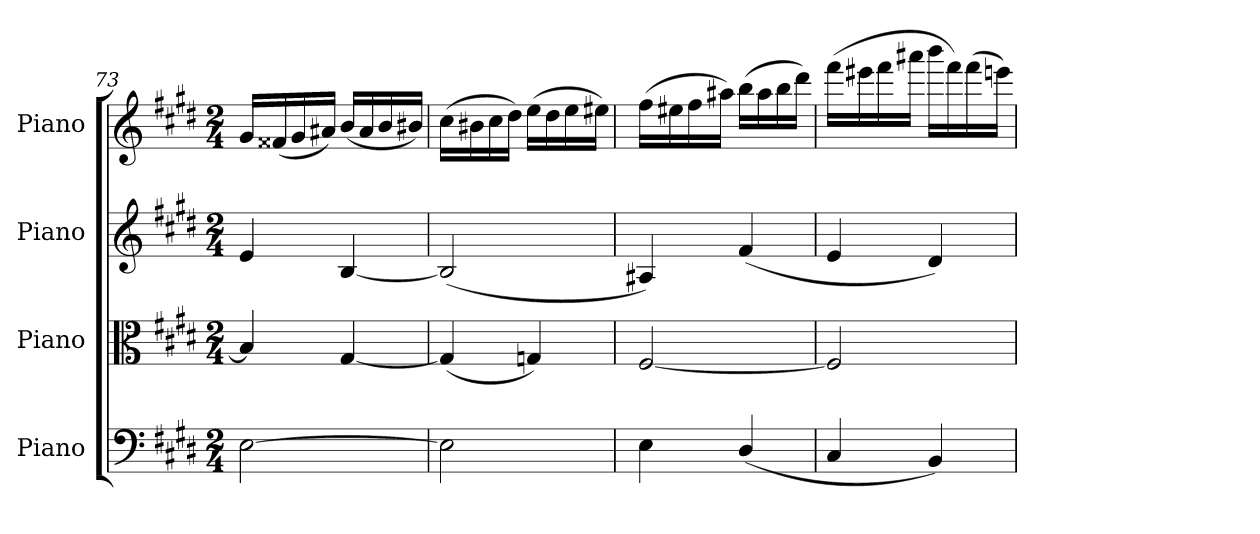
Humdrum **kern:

**kern	**kern	**kern	**kern
*part4	*part3	*part2	*part1
*staff4	*staff3	*staff2	*staff1
*I"Piano	*I"Piano	*I"Piano	*I"Piano
*I'Pno	*I'Pno	*I'Pno	*I'Pno
*clefF4	*clefC3	*clefG2	*clefG2
*k[f#c#g#d#]	*k[f#c#g#d#]	*k[f#c#g#d#]	*k[f#c#g#d#]
*M2/4	*M2/4	*M2/4	*M2/4
=73	=73	=73	=73
[2E\	4B/]	4e/	16g#/LL
.	.	.	(16f##X/
.	.	.	16g#/
.	.	.	16a#X/JJ)
.	[4G#/	[4B/	(16b/LL
.	.	.	16a#/
.	.	.	16b/
.	.	.	16b#X/JJ)
=74	=74	=74	=74
2E\]	(4G#/]	(2B/]	(16cc#\LL
.	.	.	16b#X\
.	.	.	16cc#\
.	.	.	16dd#\JJ)
.	4Gn/)	.	(16ee\LL
.	.	.	16dd#\
.	.	.	16ee\
.	.	.	16ee#X\JJ)
=75	=75	=75	=75
4E\	[2F#/	4A#X/)	(16ff#\LL
.	.	.	16ee#X\
.	.	.	16ff#\
.	.	.	16aa#X\JJ)
(4D#/	.	(4f#/	(16bb\LL
.	.	.	16aa#\
.	.	.	16bb\
.	.	.	16ddd#\JJ)
=76	=76	=76	=76
4C#/	2F#/]	4e/	(16fff#\LL
.	.	.	16eee#X\
.	.	.	16fff#\
.	.	.	16aaa#X\JJ
4BB/)	.	4d#/)	16bbb\LL
.	.	.	16fff#\)
.	.	.	(16fff#\
.	.	.	16eeen\JJ)
=	=	=	=
*-	*-	*-	*-
